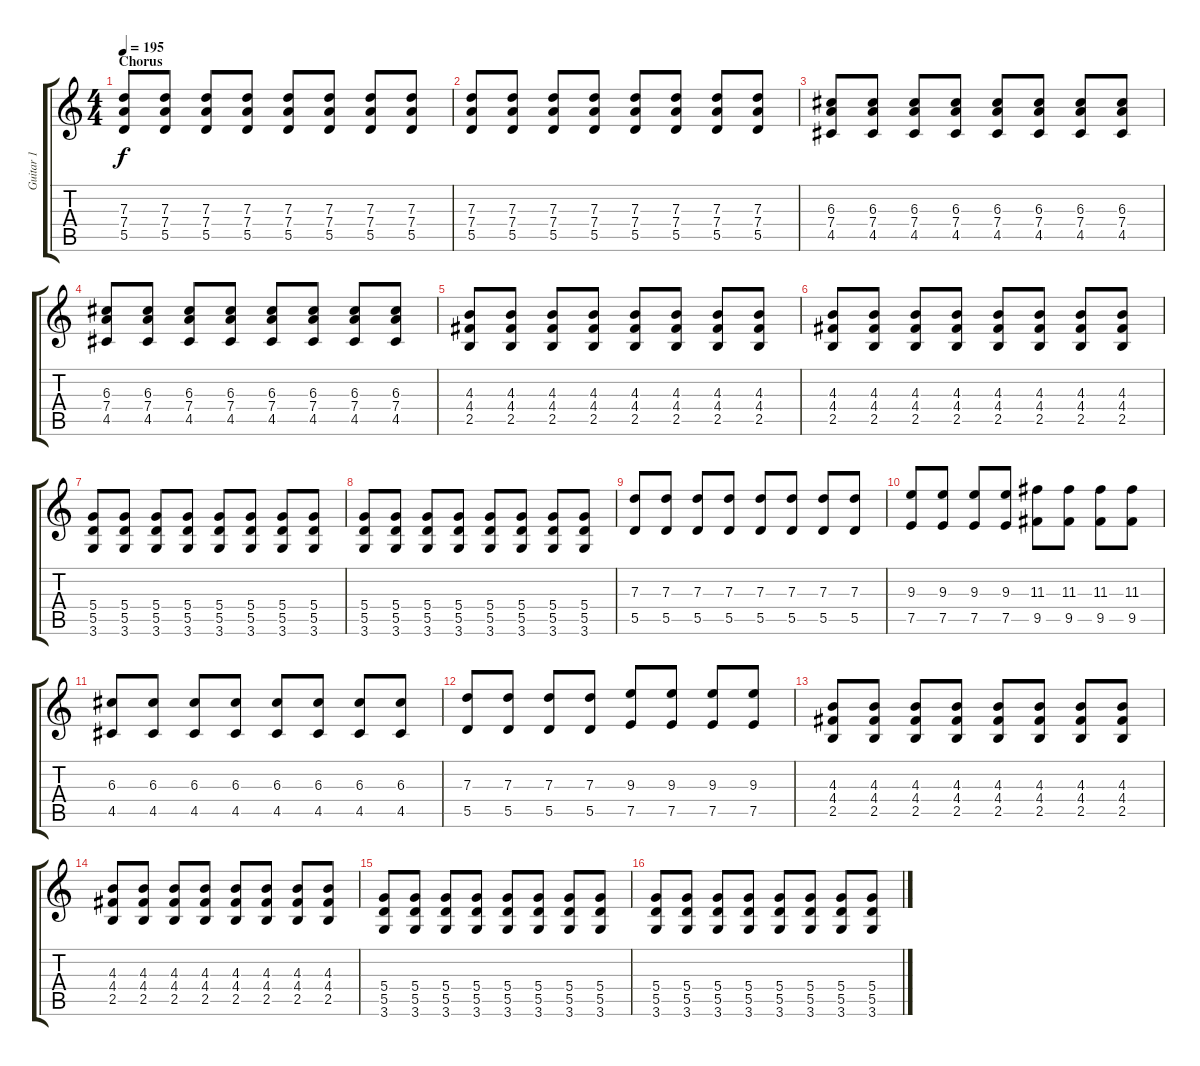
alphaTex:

\track ("Guitar 1" "Guitar 1") {instrument distortionguitar}
\staff {score tabs}
\tuning (E4 B3 G3 D3 A2 E2) {hide}
\ts (4 4)
\section ("" "Chorus")
\tempo 195
\clef g2
\ks c
(7.3 7.4 5.5).8{dy f} (7.3 7.4 5.5).8 (7.3 7.4 5.5).8 (7.3 7.4 5.5).8 (7.3 7.4 5.5).8 (7.3 7.4 5.5).8 (7.3 7.4 5.5).8 (7.3 7.4 5.5).8 |
(7.3 7.4 5.5).8 (7.3 7.4 5.5).8 (7.3 7.4 5.5).8 (7.3 7.4 5.5).8 (7.3 7.4 5.5).8 (7.3 7.4 5.5).8 (7.3 7.4 5.5).8 (7.3 7.4 5.5).8 |
(6.3 7.4 4.5).8 (6.3 7.4 4.5).8 (6.3 7.4 4.5).8 (6.3 7.4 4.5).8 (6.3 7.4 4.5).8 (6.3 7.4 4.5).8 (6.3 7.4 4.5).8 (6.3 7.4 4.5).8 |
(6.3 7.4 4.5).8 (6.3 7.4 4.5).8 (6.3 7.4 4.5).8 (6.3 7.4 4.5).8 (6.3 7.4 4.5).8 (6.3 7.4 4.5).8 (6.3 7.4 4.5).8 (6.3 7.4 4.5).8 |
(4.3 4.4 2.5).8 (4.3 4.4 2.5).8 (4.3 4.4 2.5).8 (4.3 4.4 2.5).8 (4.3 4.4 2.5).8 (4.3 4.4 2.5).8 (4.3 4.4 2.5).8 (4.3 4.4 2.5).8 |
(4.3 4.4 2.5).8 (4.3 4.4 2.5).8 (4.3 4.4 2.5).8 (4.3 4.4 2.5).8 (4.3 4.4 2.5).8 (4.3 4.4 2.5).8 (4.3 4.4 2.5).8 (4.3 4.4 2.5).8 |
(5.4 5.5 3.6).8 (5.4 5.5 3.6).8 (5.4 5.5 3.6).8 (5.4 5.5 3.6).8 (5.4 5.5 3.6).8 (5.4 5.5 3.6).8 (5.4 5.5 3.6).8 (5.4 5.5 3.6).8 |
(5.4 5.5 3.6).8 (5.4 5.5 3.6).8 (5.4 5.5 3.6).8 (5.4 5.5 3.6).8 (5.4 5.5 3.6).8 (5.4 5.5 3.6).8 (5.4 5.5 3.6).8 (5.4 5.5 3.6).8 |
(7.3 5.5).8 (7.3 5.5).8 (7.3 5.5).8 (7.3 5.5).8 (7.3 5.5).8 (7.3 5.5).8 (7.3 5.5).8 (7.3 5.5).8 |
(9.3 7.5).8 (9.3 7.5).8 (9.3 7.5).8 (9.3 7.5).8 (11.3 9.5).8 (11.3 9.5).8 (11.3 9.5).8 (11.3 9.5).8 |
(6.3 4.5).8 (6.3 4.5).8 (6.3 4.5).8 (6.3 4.5).8 (6.3 4.5).8 (6.3 4.5).8 (6.3 4.5).8 (6.3 4.5).8 |
(7.3 5.5).8 (7.3 5.5).8 (7.3 5.5).8 (7.3 5.5).8 (9.3 7.5).8 (9.3 7.5).8 (9.3 7.5).8 (9.3 7.5).8 |
(4.3 4.4 2.5).8 (4.3 4.4 2.5).8 (4.3 4.4 2.5).8 (4.3 4.4 2.5).8 (4.3 4.4 2.5).8 (4.3 4.4 2.5).8 (4.3 4.4 2.5).8 (4.3 4.4 2.5).8 |
(4.3 4.4 2.5).8 (4.3 4.4 2.5).8 (4.3 4.4 2.5).8 (4.3 4.4 2.5).8 (4.3 4.4 2.5).8 (4.3 4.4 2.5).8 (4.3 4.4 2.5).8 (4.3 4.4 2.5).8 |
(5.4 5.5 3.6).8 (5.4 5.5 3.6).8 (5.4 5.5 3.6).8 (5.4 5.5 3.6).8 (5.4 5.5 3.6).8 (5.4 5.5 3.6).8 (5.4 5.5 3.6).8 (5.4 5.5 3.6).8 |
(5.4 5.5 3.6).8 (5.4 5.5 3.6).8 (5.4 5.5 3.6).8 (5.4 5.5 3.6).8 (5.4 5.5 3.6).8 (5.4 5.5 3.6).8 (5.4 5.5 3.6).8 (5.4 5.5 3.6).8
